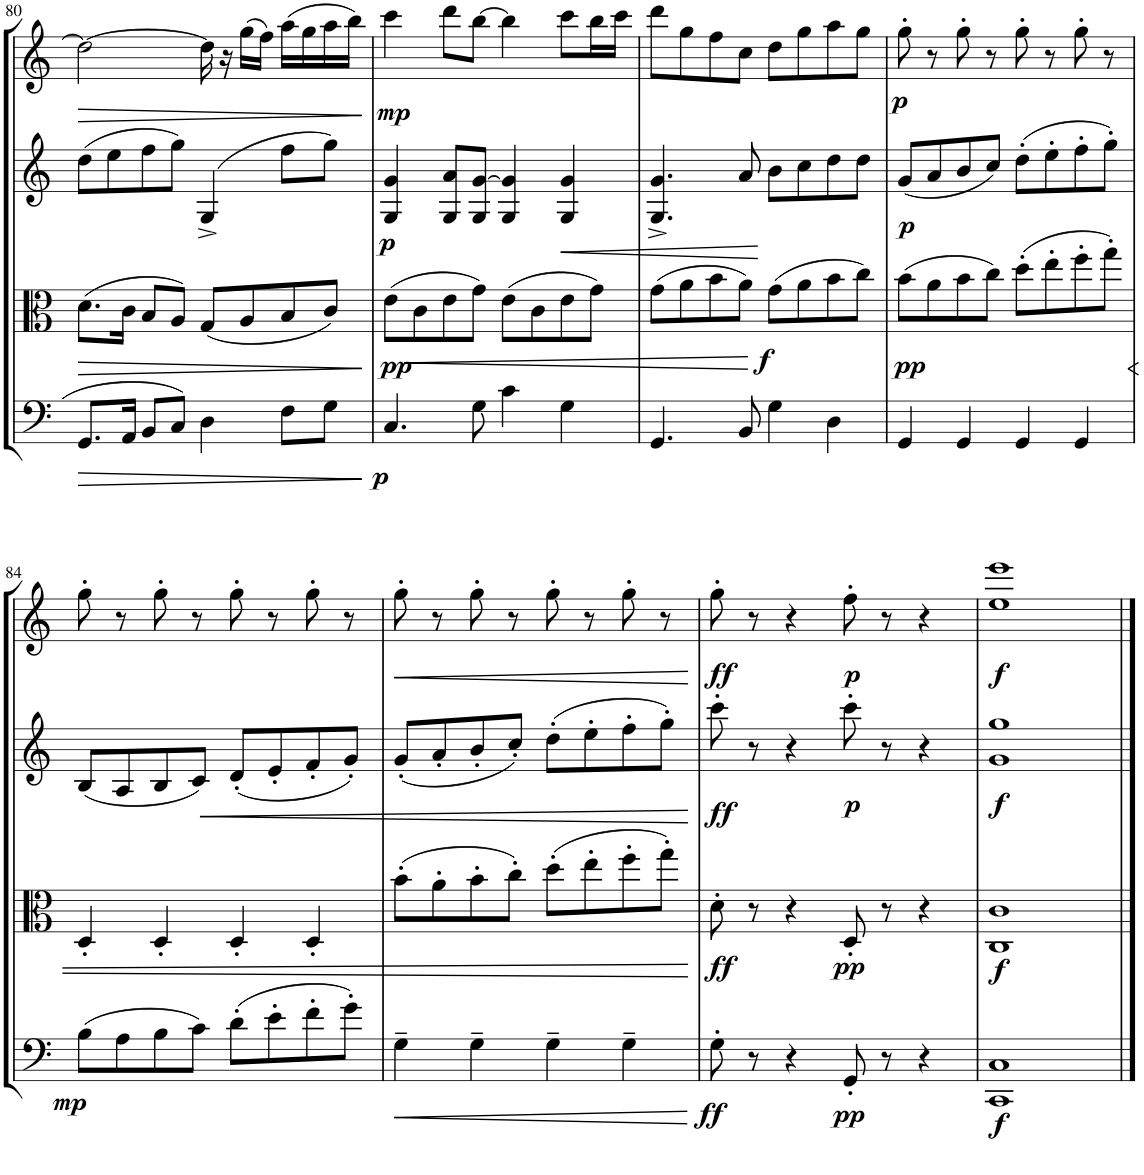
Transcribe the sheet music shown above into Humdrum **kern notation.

**kern	**dynam	**kern	**dynam	**kern	**dynam	**kern	**dynam
*part4	*part4	*part3	*part3	*part2	*part2	*part1	*part1
*staff4	*staff4	*staff3	*staff3	*staff2	*staff2	*staff1	*staff1
*I"Violoncello	*	*I"Viola	*	*I"Violin II	*	*I"Violin I	*
*I'Vc	*	*I'Vla	*	*I'Vln	*	*I'Vln	*
!!LO:PB:g=z
*clefF4	*	*clefC3	*	*clefG2	*	*clefG2	*
*k[]	*	*k[]	*	*k[]	*	*k[]	*
*M4/4	*	*M4/4	*	*M4/4	*	*M4/4	*
=80	=80	=80	=80	=80	=80	=80	=80
!	!LO:HP:b	!	!LO:HP:b	!	!	!	!LO:HP:b
8.GG/L	>	(8.d\L	>	(8dd\L	.	2dd\_	>
.	.	.	.	8ee\	.	.	.
16AA/Jk	.	16c\Jk	.	.	.	.	.
8BB/L	.	8B/L	.	8ff\	.	.	.
8C/J	.	8A/J)	.	8gg\J)	.	.	.
4D\	.	(8G/L	.	(4G^/	.	16dd\]	.
.	.	.	.	.	.	16r	.
.	.	8A/	.	.	.	(16gg\LL	.
.	.	.	.	.	.	16ff\JJ)	.
8F\L	.	8B/	.	8ff\L	.	(16aa\LL	.
.	.	.	.	.	.	16gg\	.
8G\J	.	8c/J)	.	8gg\J)	.	16aa\	.
.	.	.	.	.	.	16bb\JJ)	.
.	]	.	]	.	.	.	]
=81	=81	=81	=81	=81	=81	=81	=81
!	!LO:DY:b	!	!LO:DY:b	!	!LO:DY:b	!	!LO:DY:b
4.C/	p	(8e\L	pp	4G/ 4g/	p	4ccc\	mp
!	!	!	!LO:HP:b	!	!	!	!
.	.	8c\	<	.	.	.	.
.	.	8e\	.	8G/ 8a/L	.	8ddd\L	.
8G\	.	8g\J)	.	8G/ [8g/J	.	[8bb\J	.
4c\	.	(8e\L	.	4G/ 4g/]	.	4bb\]	.
.	.	8c\	.	.	.	.	.
!	!	!	!	!	!LO:HP:b	!	!
4G\	.	8e\	.	4G/ 4g/	<	8ccc\L	.
.	.	8g\J)	.	.	.	16bb\L	.
.	.	.	.	.	.	16ccc\JJ	.
=82	=82	=82	=82	=82	=82	=82	=82
4.GG/	.	(8g\L	.	4.G/^ 4.g/^	.	8ddd\L	.
.	.	8a\	.	.	.	8gg\	.
.	.	8b\	.	.	.	8ff\	.
8BB/	.	8a\J)	.	8a/	.	8cc\J	.
!	!	!	!LO:DY:n=1:b	!	!	!	!
4G\	.	(8g\L	[ f	8b\L	[	8dd\L	.
.	.	8a\	.	8cc\	.	8gg\	.
4D\	.	8b\	.	8dd\	.	8aa\	.
.	.	8cc\J)	.	8dd\J	.	8gg\J	.
=83	=83	=83	=83	=83	=83	=83	=83
!	!	!	!LO:DY:b	!	!LO:DY:b	!	!LO:DY:b
4GG/	.	(8b\L	pp	(8g/L	p	8gg'\	p
.	.	8a\	.	8a/	.	8r	.
4GG/	.	8b\	.	8b/	.	8gg'\	.
.	.	8cc\J)	.	8cc/J)	.	8r	.
4GG/	.	(8dd'\L	.	(8dd'\L	.	8gg'\	.
.	.	8ee'\	.	8ee'\	.	8r	.
4GG/	.	8ff'\	.	8ff'\	.	8gg'\	.
!	!	!	!LO:HP:b	!	!	!	!
.	.	8gg'\J)	<	8gg'\J)	.	8r	.
!!LO:LB:g=z
=84	=84	=84	=84	=84	=84	=84	=84
!	!LO:DY:b	!	!	!	!	!	!
(8B\L	mp	4D'/	.	(8B/L	.	8gg'\	.
8A\	.	.	.	8A/	.	8r	.
8B\	.	4D'/	.	8B/	.	8gg'\	.
!	!	!	!	!	!LO:HP:b	!	!
8c\J)	.	.	.	8c/J)	<	8r	.
(8d'\L	.	4D'/	.	(8d'/L	.	8gg'\	.
8e'\	.	.	.	8e'/	.	8r	.
8f'\	.	4D'/	.	8f'/	.	8gg'\	.
8g'\J)	.	.	.	8g'/J)	.	8r	.
=85	=85	=85	=85	=85	=85	=85	=85
!	!LO:HP:b	!	!	!	!	!	!LO:HP:b
4G~\	<	(8b'\L	.	(8g'/L	.	8gg'\	<
.	.	8a'\	.	8a'/	.	8r	.
4G~\	.	8b'\	.	8b'/	.	8gg'\	.
.	.	8cc'\J)	.	8cc'/J)	.	8r	.
4G~\	.	(8dd'\L	.	(8dd'\L	.	8gg'\	.
.	.	8ee'\	.	8ee'\	.	8r	.
4G~\	.	8ff'\	.	8ff'\	.	8gg'\	.
.	.	8gg'\J)	.	8gg'\J)	.	8r	.
.	[	.	[	.	[	.	[
=86	=86	=86	=86	=86	=86	=86	=86
!	!LO:DY:b	!	!LO:DY:b	!	!LO:DY:b	!	!LO:DY:b
8G'\	ff	8d'\	ff	8ccc'\	ff	8gg'\	ff
8r	.	8r	.	8r	.	8r	.
4r	.	4r	.	4r	.	4r	.
!	!LO:DY:b	!	!LO:DY:b	!	!LO:DY:b	!	!LO:DY:b
8GG'/	pp	8D'/	pp	8ccc'\	p	8ff'\	p
8r	.	8r	.	8r	.	8r	.
4r	.	4r	.	4r	.	4r	.
=87	=87	=87	=87	=87	=87	=87	=87
!	!LO:DY:b	!	!LO:DY:b	!	!LO:DY:b	!	!LO:DY:b
1CC 1C	f	1C 1c	f	1g 1gg	f	1ee 1eee	f
==	==	==	==	==	==	==	==
*-	*-	*-	*-	*-	*-	*-	*-
